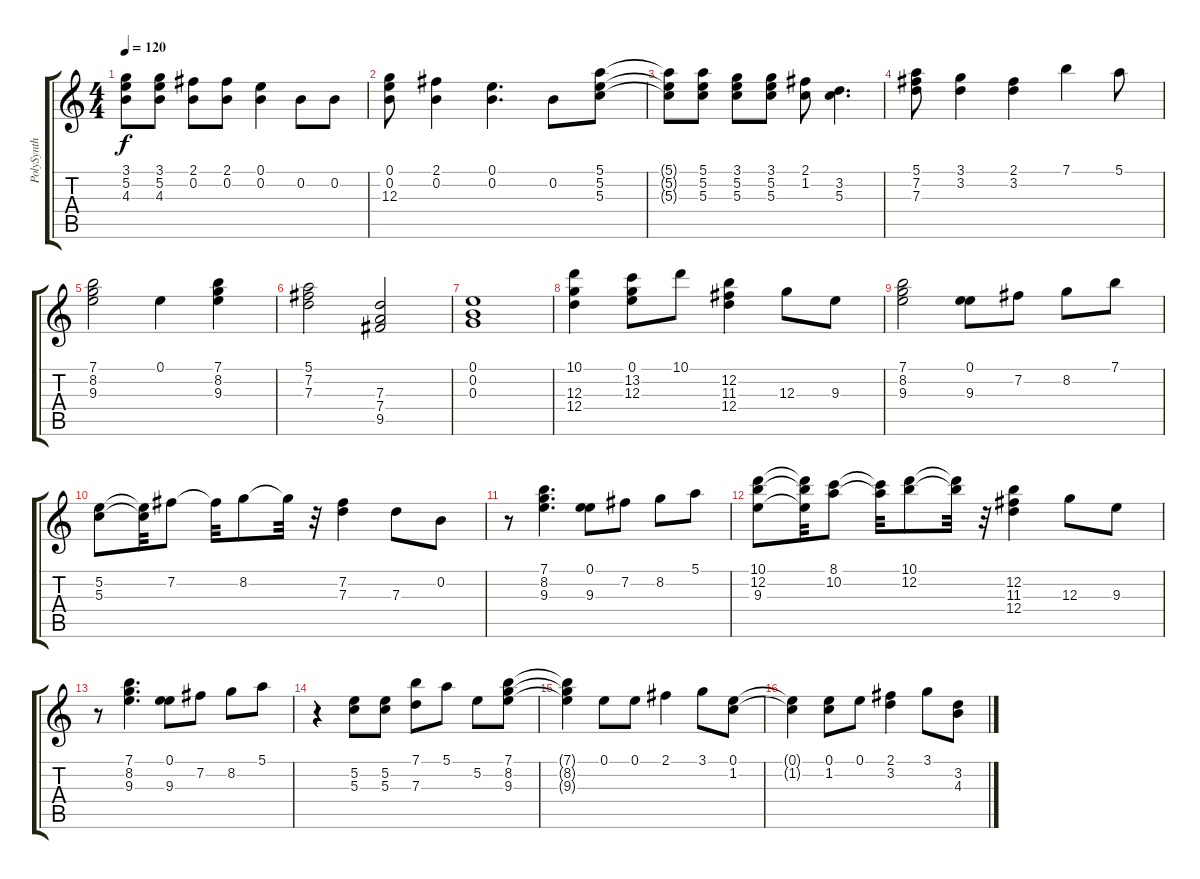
\track ("PolySynth" "PolySynth") {instrument distortionguitar}
\staff {score tabs}
\tuning (E4 B3 G3 D3 A2 E2) {hide}
\ts (4 4)
\tempo 120
\clef g2
\ks c
(3.1 5.2 4.3).8{dy f} (3.1 5.2 4.3).8 (2.1 0.2).8 (2.1 0.2).8 (0.1 0.2).4 0.2.8 0.2.8 |
(0.1 0.2 12.3).8 (2.1 0.2).4 (0.1 0.2).4{d} 0.2.8 (5.1 5.2 5.3).8 |
(5.1{t} 5.2{t} 5.3{t}).8 (5.1 5.2 5.3).8 (3.1 5.2 5.3).8 (3.1 5.2 5.3).8 (2.1 1.2).8 (3.2 5.3).4{d} |
(5.1 7.2 7.3).8 (3.1 3.2).4 (2.1 3.2).4 7.1.4 5.1.8 |
(7.1 8.2 9.3).2 0.1.4 (7.1 8.2 9.3).4 |
(5.1 7.2 7.3).2 (7.3 7.4 9.5).2 |
(0.1 0.2 0.3).1 |
(10.1 12.3 12.4).4 (0.1 13.2 12.3).8 10.1.8 (12.2 11.3 12.4).4 12.3.8 9.3.8 |
(7.1 8.2 9.3).2 (0.1 9.3).8 7.2.8 8.2.8 7.1.8 |
(5.2 5.3).8 (5.2{t} 5.3{t}).32 7.2.8 7.2{t}.32 8.2.8 8.2{t}.32 r.32 (7.2 7.3).4 7.3.8 0.2.8 |
r.8 (7.1 8.2 9.3).4{d} (0.1 9.3).8 7.2.8 8.2.8 5.1.8 |
(10.1 12.2 9.3).8 (10.1{t} 12.2{t} 9.3{t}).32 (8.1 10.2).8 (8.1{t} 10.2{t}).32 (10.1 12.2).8 (10.1{t} 12.2{t}).32 r.32 (12.2 11.3 12.4).4 12.3.8 9.3.8 |
r.8 (7.1 8.2 9.3).4{d} (0.1 9.3).8 7.2.8 8.2.8 5.1.8 |
r.4 (5.2 5.3).8 (5.2 5.3).8 (7.1 7.3).8 5.1.8 5.2.8 (7.1 8.2 9.3).8 |
(7.1{t} 8.2{t} 9.3{t}).4 0.1.8 0.1.8 2.1.4 3.1.8 (0.1 1.2).8 |
(0.1{t} 1.2{t}).4 (0.1 1.2).8 0.1.8 (2.1 3.2).4 3.1.8 (3.2 4.3).8
